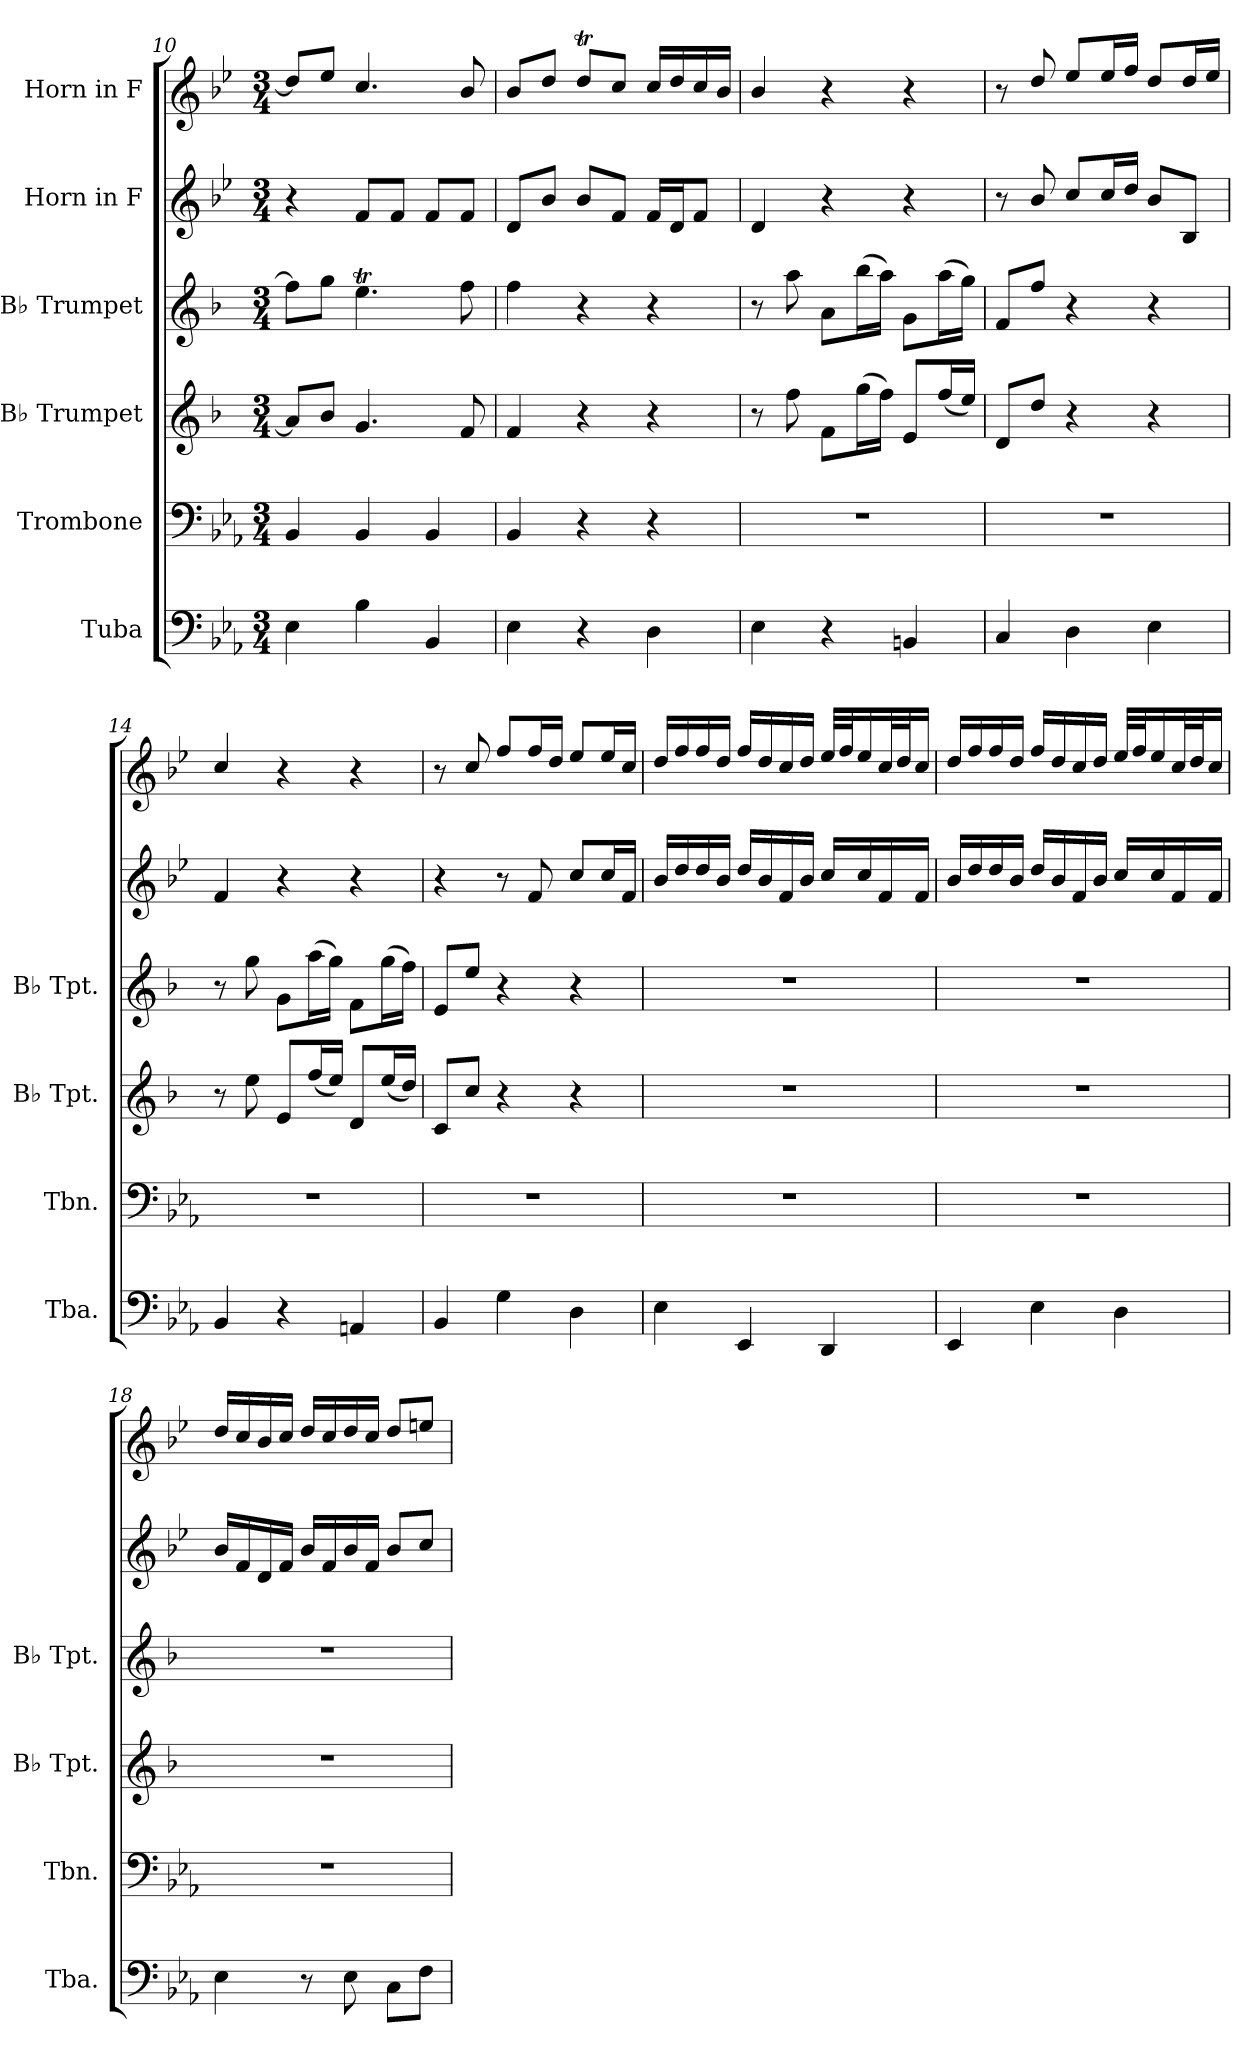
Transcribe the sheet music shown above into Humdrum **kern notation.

**kern	**kern	**kern	**kern	**kern	**kern
*part6	*part5	*part4	*part3	*part2	*part1
*staff6	*staff5	*staff4	*staff3	*staff2	*staff1
*I"Tuba	*I"Trombone	*I"B♭ Trumpet	*I"B♭ Trumpet	*I"Horn in F	*I"Horn in F
*I'Tba.	*I'Tbn.	*I'B♭ Tpt.	*I'B♭ Tpt.	*	*
!!LO:LB:g=z
*clefF4	*clefF4	*clefG2	*clefG2	*clefG2	*clefG2
*	*	*ITrd1c2	*ITrd1c2	*ITrd4c7	*ITrd4c7
*k[b-e-a-]	*k[b-e-a-]	*k[b-e-a-]	*k[b-e-a-]	*k[b-e-a-]	*k[b-e-a-]
*M3/4	*M3/4	*M3/4	*M3/4	*M3/4	*M3/4
=10	=10	=10	=10	=10	=10
4E-\	4BB-/	8g/L]	8ee-\L]	4r	8g/L]
.	.	8a-/J	8ff\J	.	8a-/J
4B-\	4BB-/	4.f/	4.ddt\	8B-/L	4.f/
.	.	.	.	8B-/J	.
4BB-/	4BB-/	.	.	8B-/L	.
.	.	8e-/	8ee-\	8B-/J	8e-/
=11	=11	=11	=11	=11	=11
4E-\	4BB-/	4e-/	4ee-\	8G/L	8e-/L
.	.	.	.	8e-/J	8g/J
4r	4r	4r	4r	8e-/L	8gt/L
.	.	.	.	8B-/J	8f/J
4D\	4r	4r	4r	16B-/LL	16f/LL
.	.	.	.	16G/J	16g/
.	.	.	.	8B-/J	16f/
.	.	.	.	.	16e-/JJ
=12	=12	=12	=12	=12	=12
4E-\	2.r	8r	8r	4G/	4e-/
.	.	8ee-\	8gg\	.	.
4r	.	8e-\L	8g\L	4r	4r
.	.	(>16ff\L	(>16aa-\L	.	.
.	.	16ee-\JJ)	16gg\JJ)	.	.
4BBn/	.	8d/L	8f\L	4r	4r
.	.	(<16ee-/L	(>16gg\L	.	.
.	.	16dd/JJ)	16ff\JJ)	.	.
=13	=13	=13	=13	=13	=13
4C/	2.r	8c/L	8e-/L	8r	8r
.	.	8cc/J	8ee-/J	8e-/	8g/
4D\	.	4r	4r	8f/L	8a-/L
.	.	.	.	16f/L	16a-/L
.	.	.	.	16g/JJ	16b-/JJ
4E-\	.	4r	4r	8e-/L	8g/L
.	.	.	.	8E-/J	16g/L
.	.	.	.	.	16a-/JJ
=14	=14	=14	=14	=14	=14
4BB-/	2.r	8r	8r	4B-/	4f/
.	.	8dd\	8ff\	.	.
4r	.	8d/L	8f\L	4r	4r
.	.	(<16ee-/L	(>16gg\L	.	.
.	.	16dd/JJ)	16ff\JJ)	.	.
4AAn/	.	8c/L	8e-\L	4r	4r
.	.	(<16dd/L	(>16ff\L	.	.
.	.	16cc/JJ)	16ee-\JJ)	.	.
=15	=15	=15	=15	=15	=15
4BB-/	2.r	8B-/L	8d/L	4r	8r
.	.	8b-/J	8dd/J	.	8f/
4G\	.	4r	4r	8r	8b-/L
.	.	.	.	8B-/	16b-/L
.	.	.	.	.	16g/JJ
4D\	.	4r	4r	8f/L	8a-/L
.	.	.	.	16f/L	16a-/L
.	.	.	.	16B-/JJ	16f/JJ
!!LO:PB:g=z
=16	=16	=16	=16	=16	=16
4E-\	2.r	2.r	2.r	16e-/LL	16g/LL
.	.	.	.	16g/	16b-/
.	.	.	.	16g/	16b-/
.	.	.	.	16e-/JJ	16g/JJ
4EE-/	.	.	.	16g/LL	16b-/LL
.	.	.	.	16e-/	16g/
.	.	.	.	16B-/	16f/
.	.	.	.	16e-/JJ	16g/JJ
4DD/	.	.	.	16f/LL	32a-/LLL
.	.	.	.	.	32b-/J
.	.	.	.	16f/	16a-/
.	.	.	.	16B-/	32f/L
.	.	.	.	.	32g/J
.	.	.	.	16B-/JJ	16f/JJ
=17	=17	=17	=17	=17	=17
4EE-/	2.r	2.r	2.r	16e-/LL	16g/LL
.	.	.	.	16g/	16b-/
.	.	.	.	16g/	16b-/
.	.	.	.	16e-/JJ	16g/JJ
4E-\	.	.	.	16g/LL	16b-/LL
.	.	.	.	16e-/	16g/
.	.	.	.	16B-/	16f/
.	.	.	.	16e-/JJ	16g/JJ
4D\	.	.	.	16f/LL	32a-/LLL
.	.	.	.	.	32b-/J
.	.	.	.	16f/	16a-/
.	.	.	.	16B-/	32f/L
.	.	.	.	.	32g/J
.	.	.	.	16B-/JJ	16f/JJ
=18	=18	=18	=18	=18	=18
4E-\	2.r	2.r	2.r	16e-/LL	16g/LL
.	.	.	.	16B-/	16f/
.	.	.	.	16G/	16e-/
.	.	.	.	16B-/JJ	16f/JJ
8r	.	.	.	16e-/LL	16g/LL
.	.	.	.	16B-/	16f/
8E-\	.	.	.	16e-/	16g/
.	.	.	.	16B-/JJ	16f/JJ
8C\L	.	.	.	8e-/L	8g/L
8F\J	.	.	.	8f/J	8an/J
=	=	=	=	=	=
*-	*-	*-	*-	*-	*-
